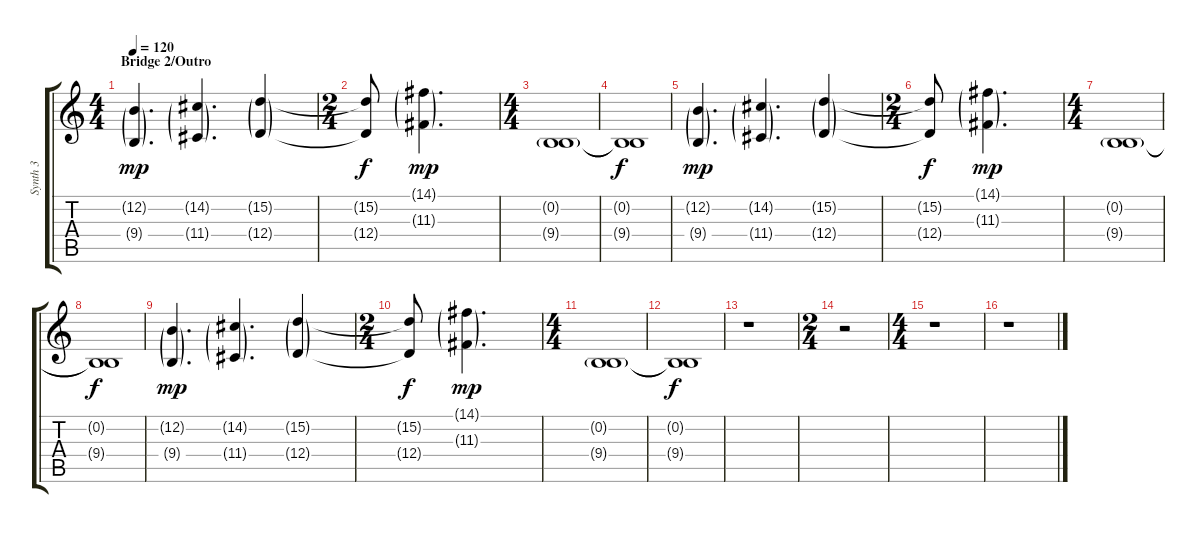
\track ("Synth 3" "Synth 3") {instrument stringensemble1}
\staff {score tabs}
\tuning (E4 B3 G3 D3 A2 D2) {hide}
\ts (4 4)
\section ("" "Bridge 2/Outro")
\tempo 120
\clef g2
\ks c
(12.2{g} 9.4{g}).4{d dy mp} (14.2{g} 11.4{g}).4{d} (15.2{g} 12.4{g}).4 |
\ts (2 4)
(15.2{t} 12.4{t}).8{dy f} (14.1{g} 11.3{g}).4{d dy mp} |
\ts (4 4)
(0.2{g} 9.4{g}).1{volume 0} |
(0.2{t} 9.4{t}).1{dy f} |
(12.2{g} 9.4{g}).4{d dy mp volume 13} (14.2{g} 11.4{g}).4{d} (15.2{g} 12.4{g}).4 |
\ts (2 4)
(15.2{t} 12.4{t}).8{dy f} (14.1{g} 11.3{g}).4{d dy mp} |
\ts (4 4)
(0.2{g} 9.4{g}).1{volume 0} |
(0.2{t} 9.4{t}).1{dy f} |
(12.2{g} 9.4{g}).4{d dy mp volume 13} (14.2{g} 11.4{g}).4{d} (15.2{g} 12.4{g}).4 |
\ts (2 4)
(15.2{t} 12.4{t}).8{dy f} (14.1{g} 11.3{g}).4{d dy mp} |
\ts (4 4)
(0.2{g} 9.4{g}).1{volume 0} |
(0.2{t} 9.4{t}).1{dy f} |
r.1 |
\ts (2 4)
r.2 |
\ts (4 4)
r.1 |
r.1{volume 13}
